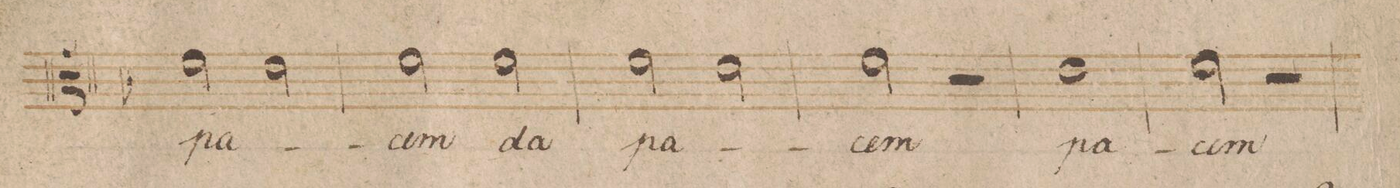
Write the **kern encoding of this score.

**kern	**text	**dynam
*I"Alto.	*	*
*clefC3	*	*
*k[b-]	*	*
*met(c|)	*	*
*M2/2	*	*
2f\	pa-	.
2e\	.	.
=75	=75	=75
2f\	-cem	.
2f\	da	.
=76	=76	=76
2f\	pa-	.
2e\	.	.
=77	=77	=77
2f\	-cem	.
2r	.	.
=78	=78	=78
1e\	pa-	.
=79	=79	=79
2f\	-cem	.
2r	.	.
=80	=80	=80
*-	*-	*-
